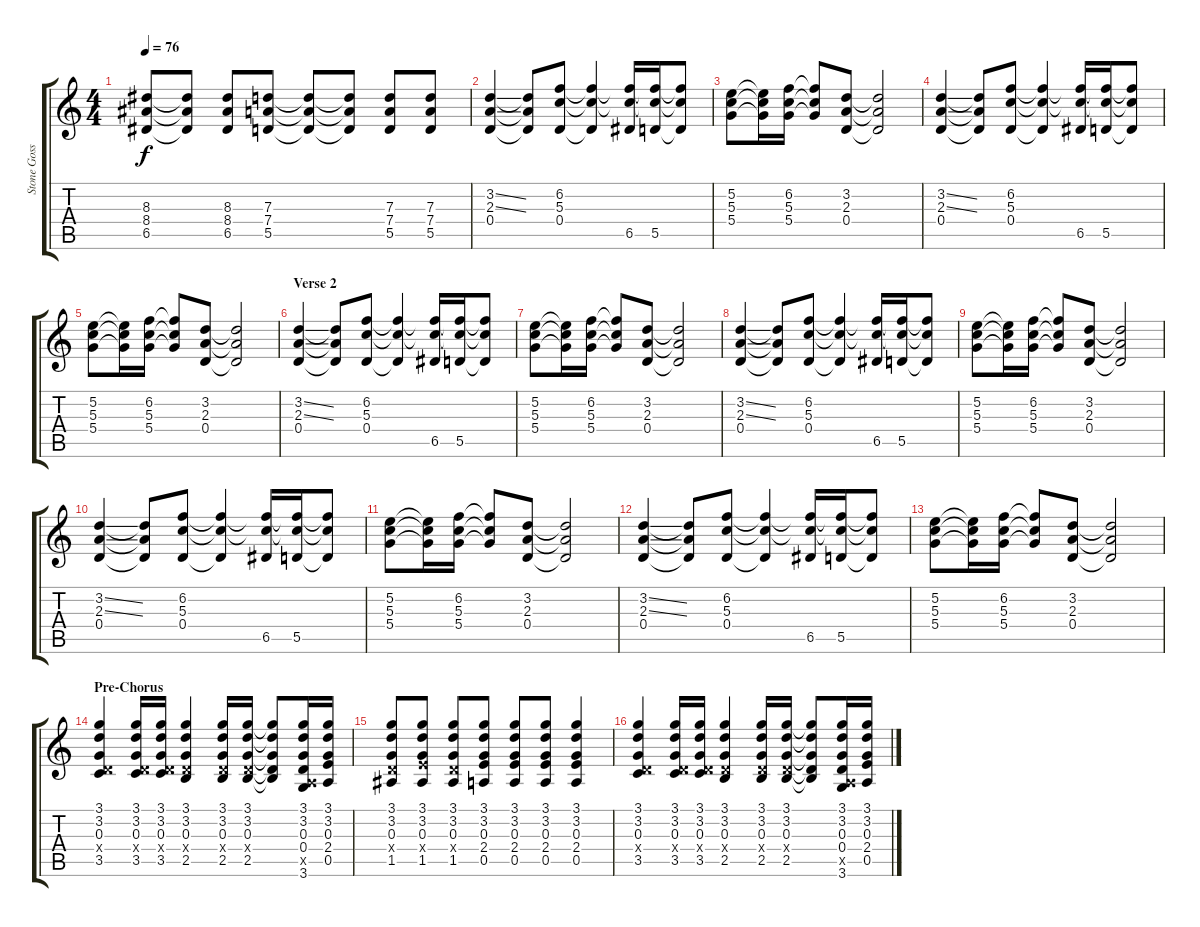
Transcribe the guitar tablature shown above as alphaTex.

\track ("Stone Gossard  (Gtr.1)" "Stone Goss") {instrument overdrivenguitar}
\staff {score tabs}
\tuning (E4 B3 G3 D3 A2 E2) {hide}
\ts (4 4)
\tempo 76
\clef g2
\ks c
(8.3 8.4 6.5).8{dy f} (8.3{t} 8.4{t} 6.5{t}).8 (8.3 8.4 6.5).8 (7.3 7.4 5.5).8 (7.3{t} 7.4{t} 5.5{t}).8 (7.3{t} 7.4{t} 5.5{t}).8 (7.3 7.4 5.5).8 (7.3 7.4 5.5).8 |
\section ("" "")
(3.2{ss} 2.3{ss} 0.4).4 (3.2{t} 2.3{t} 0.4{t}).8 (6.2 5.3 0.4).8 (6.2{t} 5.3{t} 0.4{t}).4 (6.2{t} 5.3{t} 6.5).16 (6.2{t} 5.3{t} 5.5).16 (6.2{t} 5.3{t} 5.5{t}).8 |
(5.2 5.3 5.4).8 (5.2{t} 5.3{t} 5.4{t}).16 (6.2 5.3 5.4).16 (6.2{t} 5.3{t} 5.4{t}).8 (3.2 2.3 0.4).8 (3.2{t} 2.3{t} 0.4{t}).2 |
(3.2{ss} 2.3{ss} 0.4).4 (3.2{t} 2.3{t} 0.4{t}).8 (6.2 5.3 0.4).8 (6.2{t} 5.3{t} 0.4{t}).4 (6.2{t} 5.3{t} 6.5).16 (6.2{t} 5.3{t} 5.5).16 (6.2{t} 5.3{t} 5.5{t}).8 |
(5.2 5.3 5.4).8 (5.2{t} 5.3{t} 5.4{t}).16 (6.2 5.3 5.4).16 (6.2{t} 5.3{t} 5.4{t}).8 (3.2 2.3 0.4).8 (3.2{t} 2.3{t} 0.4{t}).2 |
\section ("" "Verse 2")
(3.2{ss} 2.3{ss} 0.4).4 (3.2{t} 2.3{t} 0.4{t}).8 (6.2 5.3 0.4).8 (6.2{t} 5.3{t} 0.4{t}).4 (6.2{t} 5.3{t} 6.5).16 (6.2{t} 5.3{t} 5.5).16 (6.2{t} 5.3{t} 5.5{t}).8 |
(5.2 5.3 5.4).8 (5.2{t} 5.3{t} 5.4{t}).16 (6.2 5.3 5.4).16 (6.2{t} 5.3{t} 5.4{t}).8 (3.2 2.3 0.4).8 (3.2{t} 2.3{t} 0.4{t}).2 |
(3.2{ss} 2.3{ss} 0.4).4 (3.2{t} 2.3{t} 0.4{t}).8 (6.2 5.3 0.4).8 (6.2{t} 5.3{t} 0.4{t}).4 (6.2{t} 5.3{t} 6.5).16 (6.2{t} 5.3{t} 5.5).16 (6.2{t} 5.3{t} 5.5{t}).8 |
(5.2 5.3 5.4).8 (5.2{t} 5.3{t} 5.4{t}).16 (6.2 5.3 5.4).16 (6.2{t} 5.3{t} 5.4{t}).8 (3.2 2.3 0.4).8 (3.2{t} 2.3{t} 0.4{t}).2 |
(3.2{ss} 2.3{ss} 0.4).4 (3.2{t} 2.3{t} 0.4{t}).8 (6.2 5.3 0.4).8 (6.2{t} 5.3{t} 0.4{t}).4 (6.2{t} 5.3{t} 6.5).16 (6.2{t} 5.3{t} 5.5).16 (6.2{t} 5.3{t} 5.5{t}).8 |
(5.2 5.3 5.4).8 (5.2{t} 5.3{t} 5.4{t}).16 (6.2 5.3 5.4).16 (6.2{t} 5.3{t} 5.4{t}).8 (3.2 2.3 0.4).8 (3.2{t} 2.3{t} 0.4{t}).2 |
(3.2{ss} 2.3{ss} 0.4).4 (3.2{t} 2.3{t} 0.4{t}).8 (6.2 5.3 0.4).8 (6.2{t} 5.3{t} 0.4{t}).4 (6.2{t} 5.3{t} 6.5).16 (6.2{t} 5.3{t} 5.5).16 (6.2{t} 5.3{t} 5.5{t}).8 |
(5.2 5.3 5.4).8 (5.2{t} 5.3{t} 5.4{t}).16 (6.2 5.3 5.4).16 (6.2{t} 5.3{t} 5.4{t}).8 (3.2 2.3 0.4).8 (3.2{t} 2.3{t} 0.4{t}).2 |
\section ("" "Pre-Chorus")
(3.1 3.2 0.3 0.4{x} 3.5).4 (3.1 3.2 0.3 0.4{x} 3.5).16 (3.1 3.2 0.3 0.4{x} 3.5).16 (3.1 3.2 0.3 0.4{x} 2.5).4 (3.1 3.2 0.3 0.4{x} 2.5).16 (3.1 3.2 0.3 0.4{x} 2.5).16 (3.1{t} 3.2{t} 0.3{t} 0.4{t} 2.5{t}).8 (3.1 3.2 0.3 0.4 0.5{x} 3.6).16 (3.1 3.2 0.3 2.4 0.5).16 |
(3.1 3.2 0.3 0.4{x} 1.5).8 (3.1 3.2 0.3 2.4{x} 1.5).8 (3.1 3.2 0.3 0.4{x} 1.5).8 (3.1 3.2 0.3 2.4 0.5).8 (3.1 3.2 0.3 2.4 0.5).8 (3.1 3.2 0.3 2.4 0.5).8 (3.1 3.2 0.3 2.4 0.5).4 |
(3.1 3.2 0.3 0.4{x} 3.5).4 (3.1 3.2 0.3 0.4{x} 3.5).16 (3.1 3.2 0.3 0.4{x} 3.5).16 (3.1 3.2 0.3 0.4{x} 2.5).4 (3.1 3.2 0.3 0.4{x} 2.5).16 (3.1 3.2 0.3 0.4{x} 2.5).16 (3.1{t} 3.2{t} 0.3{t} 0.4{t} 2.5{t}).8 (3.1 3.2 0.3 0.4 0.5{x} 3.6).16 (3.1 3.2 0.3 2.4 0.5).16
